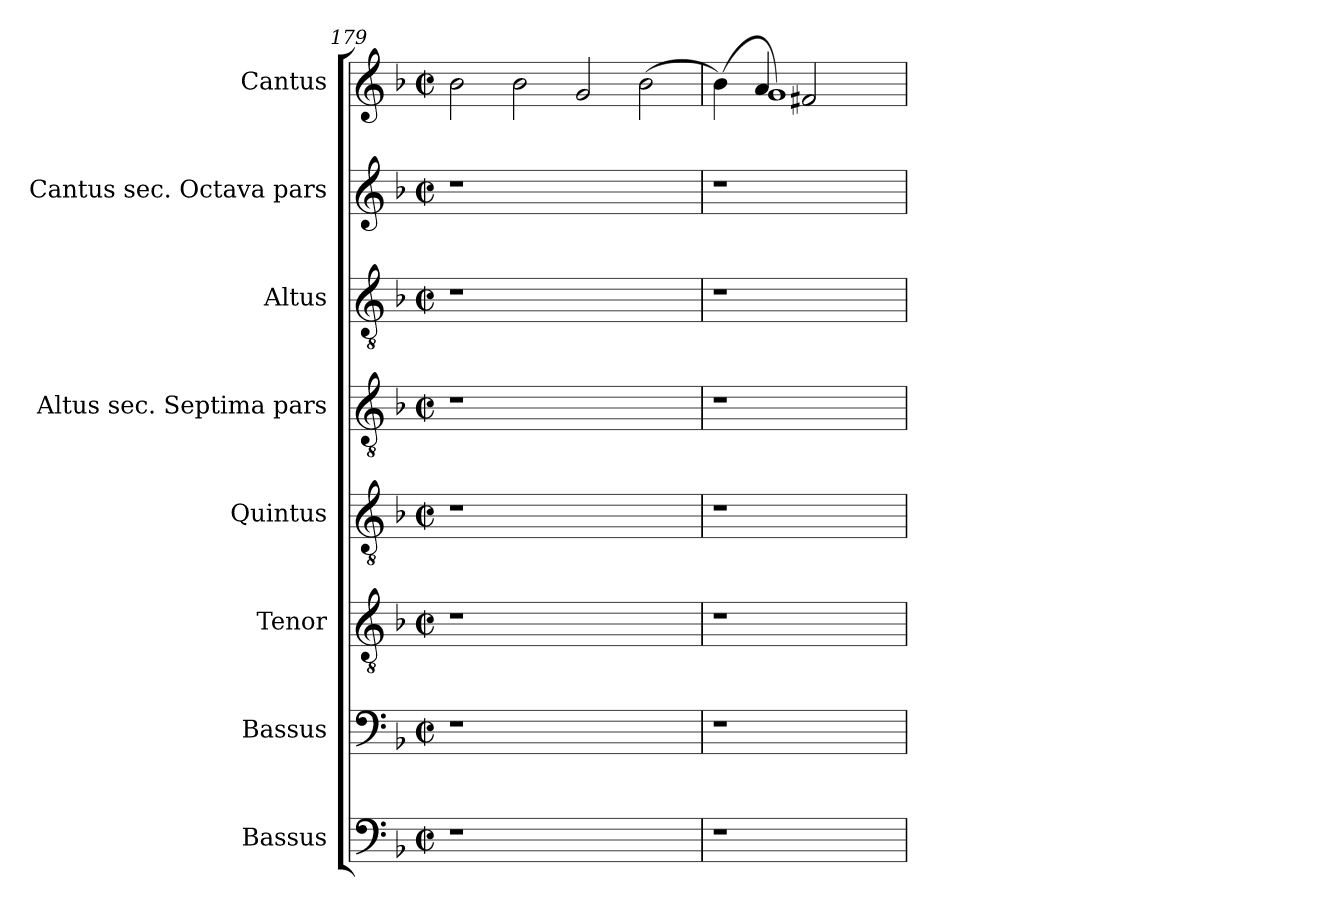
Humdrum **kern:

**kern	**kern	**kern	**kern	**kern	**kern	**kern	**kern
*part8	*part7	*part6	*part5	*part4	*part3	*part2	*part1
*staff8	*staff7	*staff6	*staff5	*staff4	*staff3	*staff2	*staff1
*I"Bassus	*I"Bassus	*I"Tenor	*I"Quintus	*I"Altus sec. Septima pars	*I"Altus	*I"Cantus sec. Octava pars	*I"Cantus
*	*I'Bassus	*I'Tenor	*I'Quintus	*	*I'Altus	*	*I'Cantus
*clefF4	*clefF4	*clefGv2	*clefGv2	*clefGv2	*clefGv2	*clefG2	*clefG2
*k[b-]	*k[b-]	*k[b-]	*k[b-]	*k[b-]	*k[b-]	*k[b-]	*k[b-]
*F:	*F:	*F:	*F:	*F:	*F:	*F:	*F:
*M2/2	*M2/2	*M2/2	*M2/2	*M2/2	*M2/2	*M2/2	*M2/2
*met(c|)	*met(c|)	*met(c|)	*met(c|)	*met(c|)	*met(c|)	*met(c|)	*met(c|)
=179	=179	=179	=179	=179	=179	=179	=179
1r	1r	1r	1r	1r	1r	1r	2b-\
.	.	.	.	.	.	.	2b-\
1ryy	1ryy	1ryy	1ryy	1ryy	1ryy	1ryy	2g/
.	.	.	.	.	.	.	(>2b-\
=180	=180	=180	=180	=180	=180	=180	=180
*	*	*	*	*	*	*	*^
1r	1r	1r	1r	1r	1r	1r	4ryy	(<4b-\)
.	.	.	.	.	.	.	(((>4a/	1g))
.	.	.	.	.	.	.	2f#/	.
4ryy	4ryy	4ryy	4ryy	4ryy	4ryy	4ryy	4ryy	.
*	*	*	*	*	*	*	*v	*v
=	=	=	=	=	=	=	=
*-	*-	*-	*-	*-	*-	*-	*-
